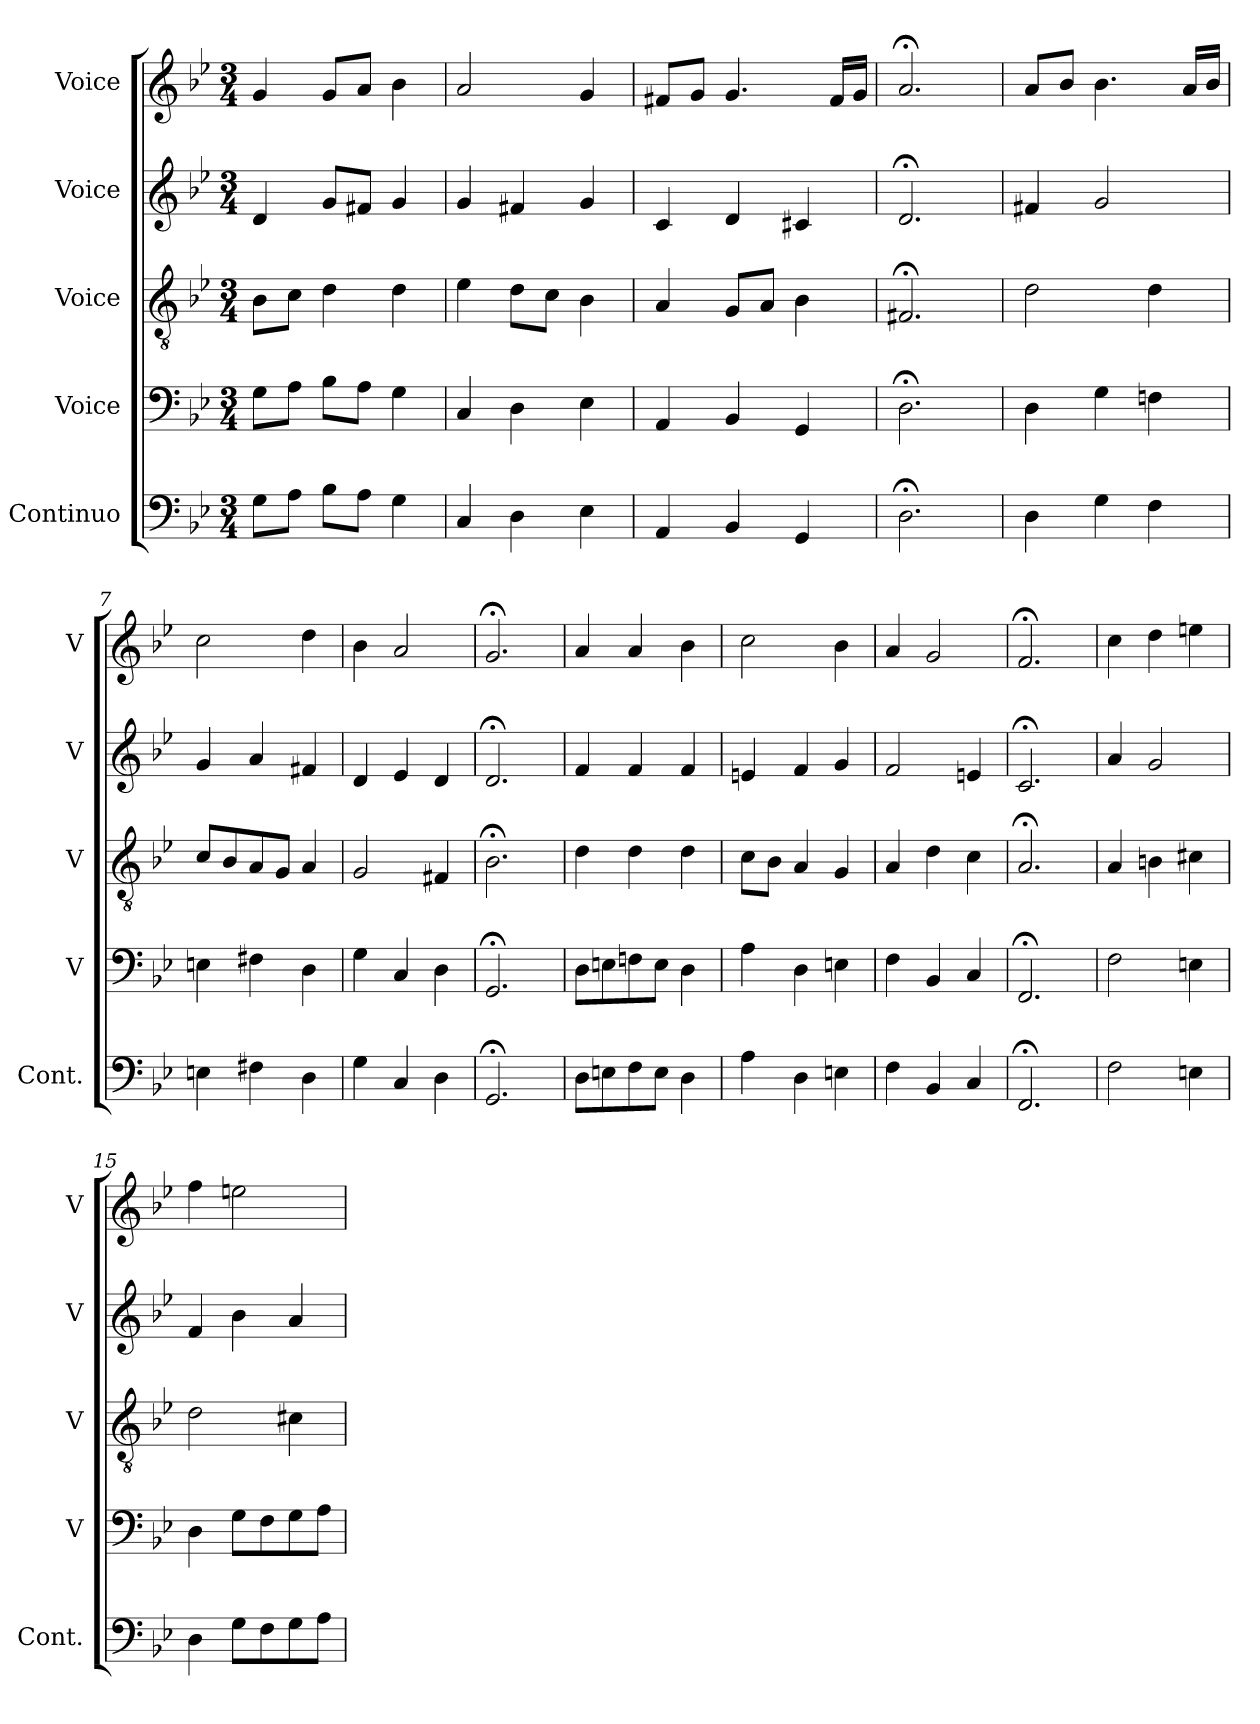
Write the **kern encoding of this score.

**kern	**kern	**kern	**kern	**kern
*part5	*part4	*part3	*part2	*part1
*staff5	*staff4	*staff3	*staff2	*staff1
*I"Continuo	*I"Voice	*I"Voice	*I"Voice	*I"Voice
*I'Cont.	*I'V	*I'V	*I'V	*I'V
*clefF4	*clefF4	*clefGv2	*clefG2	*clefG2
*k[b-e-]	*k[b-e-]	*k[b-e-]	*k[b-e-]	*k[b-e-]
*M3/4	*M3/4	*M3/4	*M3/4	*M3/4
=	=	=	=	=
8GL	8GL	8B-L	4d	4g
8AJ	8AJ	8cJ	.	.
8B-L	8B-L	4d	8gL	8gL
8AJ	8AJ	.	8f#XJ	8aJ
4G	4G	4d	4g	4b-
=3	=3	=3	=3	=3
4C	4C	4e-	4g	2a
4D	4D	8dL	4f#X	.
.	.	8cJ	.	.
4E-	4E-	4B-	4g	4g
=4	=4	=4	=4	=4
4AA	4AA	4A	4c	8f#XL
.	.	.	.	8gJ
4BB-	4BB-	8GL	4d	4.g
.	.	8AJ	.	.
4GG	4GG	4B-	4c#X	.
.	.	.	.	16f#LL
.	.	.	.	16gJJ
=5	=5	=5	=5	=5
2.D;<	2.D;<	2.F#X;<	2.d;<	2.a;<
=6	=6	=6	=6	=6
4D	4D	2d	4f#X	8aL
.	.	.	.	8b-J
4G	4G	.	2g	4.b-
4F	4Fn	4d	.	.
.	.	.	.	16aLL
.	.	.	.	16b-JJ
=7	=7	=7	=7	=7
4En	4En	8cL	4g	2cc
.	.	8B-	.	.
4F#X	4F#X	8A	4a	.
.	.	8GJ	.	.
4D	4D	4A	4f#X	4dd
=8	=8	=8	=8	=8
4G	4G	2G	4d	4b-
4C	4C	.	4e-	2a
4D	4D	4F#X	4d	.
=9	=9	=9	=9	=9
2.GG;<	2.GG;<	2.B-;<	2.d;<	2.g;<
=10	=10	=10	=10	=10
8DL	8DL	4d	4f	4a
8En	8En	.	.	.
8F	8Fn	4d	4f	4a
8EJ	8EJ	.	.	.
4D	4D	4d	4f	4b-
=11	=11	=11	=11	=11
4A	4A	8cL	4en	2cc
.	.	8B-J	.	.
4D	4D	4A	4f	.
4En	4En	4G	4g	4b-
=12	=12	=12	=12	=12
4F	4F	4A	2f	4a
4BB-	4BB-	4d	.	2g
4C	4C	4c	4en	.
=13	=13	=13	=13	=13
2.FF;<	2.FF;<	2.A;<	2.c;<	2.f;<
=14	=14	=14	=14	=14
2F	2F	4A	4a	4cc
.	.	4Bn	2g	4dd
4En	4En	4c#X	.	4een
=15	=15	=15	=15	=15
4D	4D	2d	4f	4ff
8GL	8GL	.	4b-	2een
8F	8F	.	.	.
8G	8G	4c#X	4a	.
8AJ	8AJ	.	.	.
=	=	=	=	=
*-	*-	*-	*-	*-
